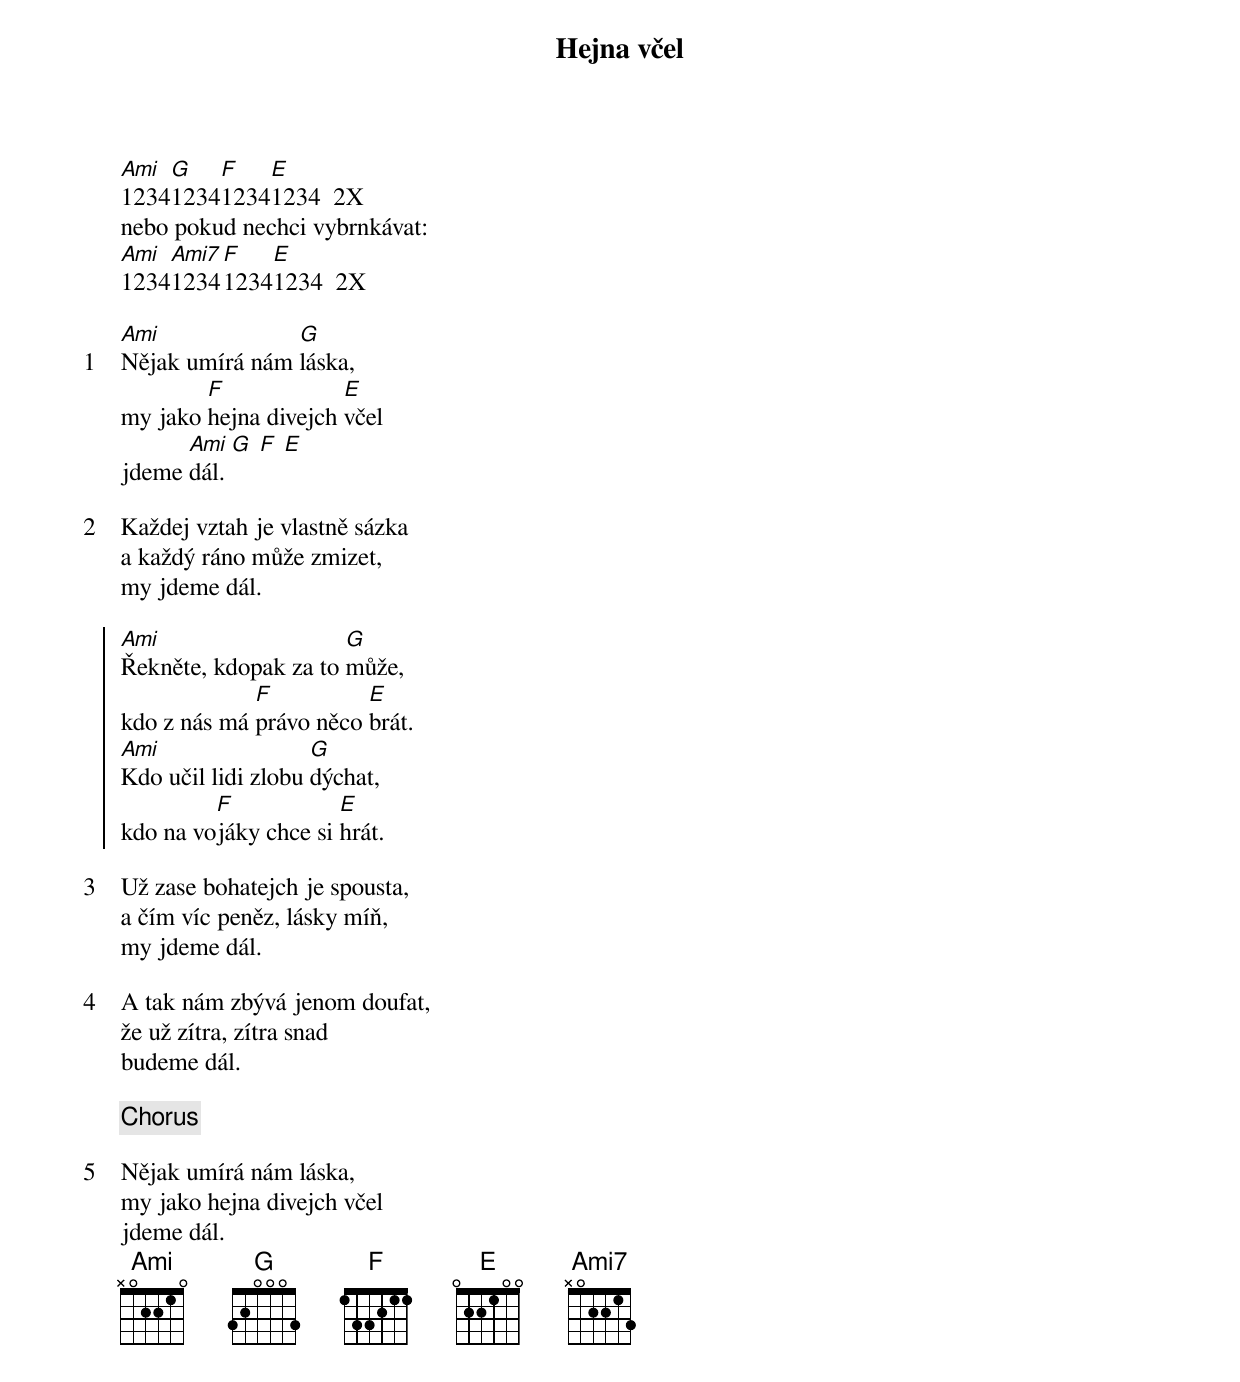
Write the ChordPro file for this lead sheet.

{title: Hejna včel}
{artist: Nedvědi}
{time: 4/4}

{start_of_intro}
[Ami]1234[G]1234[Fmaj]1234[E]1234  2X
nebo pokud nechci vybrnkávat:
[Ami]1234[Ami7]1234[Fmaj]1234[E]1234  2X
{end_of_intro}

{start_of_verse: 1}
[Ami]Nějak umírá nám [G]láska,
my jako [Fmaj]hejna divejch [E]včel
jdeme [Ami]dál. [G] [Fmaj] [E]
{end_of_verse}

{start_of_verse: 2}
Každej vztah je vlastně sázka
a každý ráno může zmizet,
my jdeme dál.
{end_of_verse}

{start_of_chorus}
[Ami]Řekněte, kdopak za to [G]může,
kdo z nás má [Fmaj]právo něco [E]brát.
[Ami]Kdo učil lidi zlobu [G]dýchat,
kdo na vo[Fmaj]jáky chce si [E]hrát.
{end_of_chorus}

{start_of_verse: 3}
Už zase bohatejch je spousta,
a čím víc peněz, lásky míň,
my jdeme dál.
{end_of_verse}

{start_of_verse: 4}
A tak nám zbývá jenom doufat,
že už zítra, zítra snad
budeme dál.
{end_of_verse}

{chorus}

{start_of_verse: 5}
Nějak umírá nám láska,
my jako hejna divejch včel
jdeme dál.
{end_of_verse}
